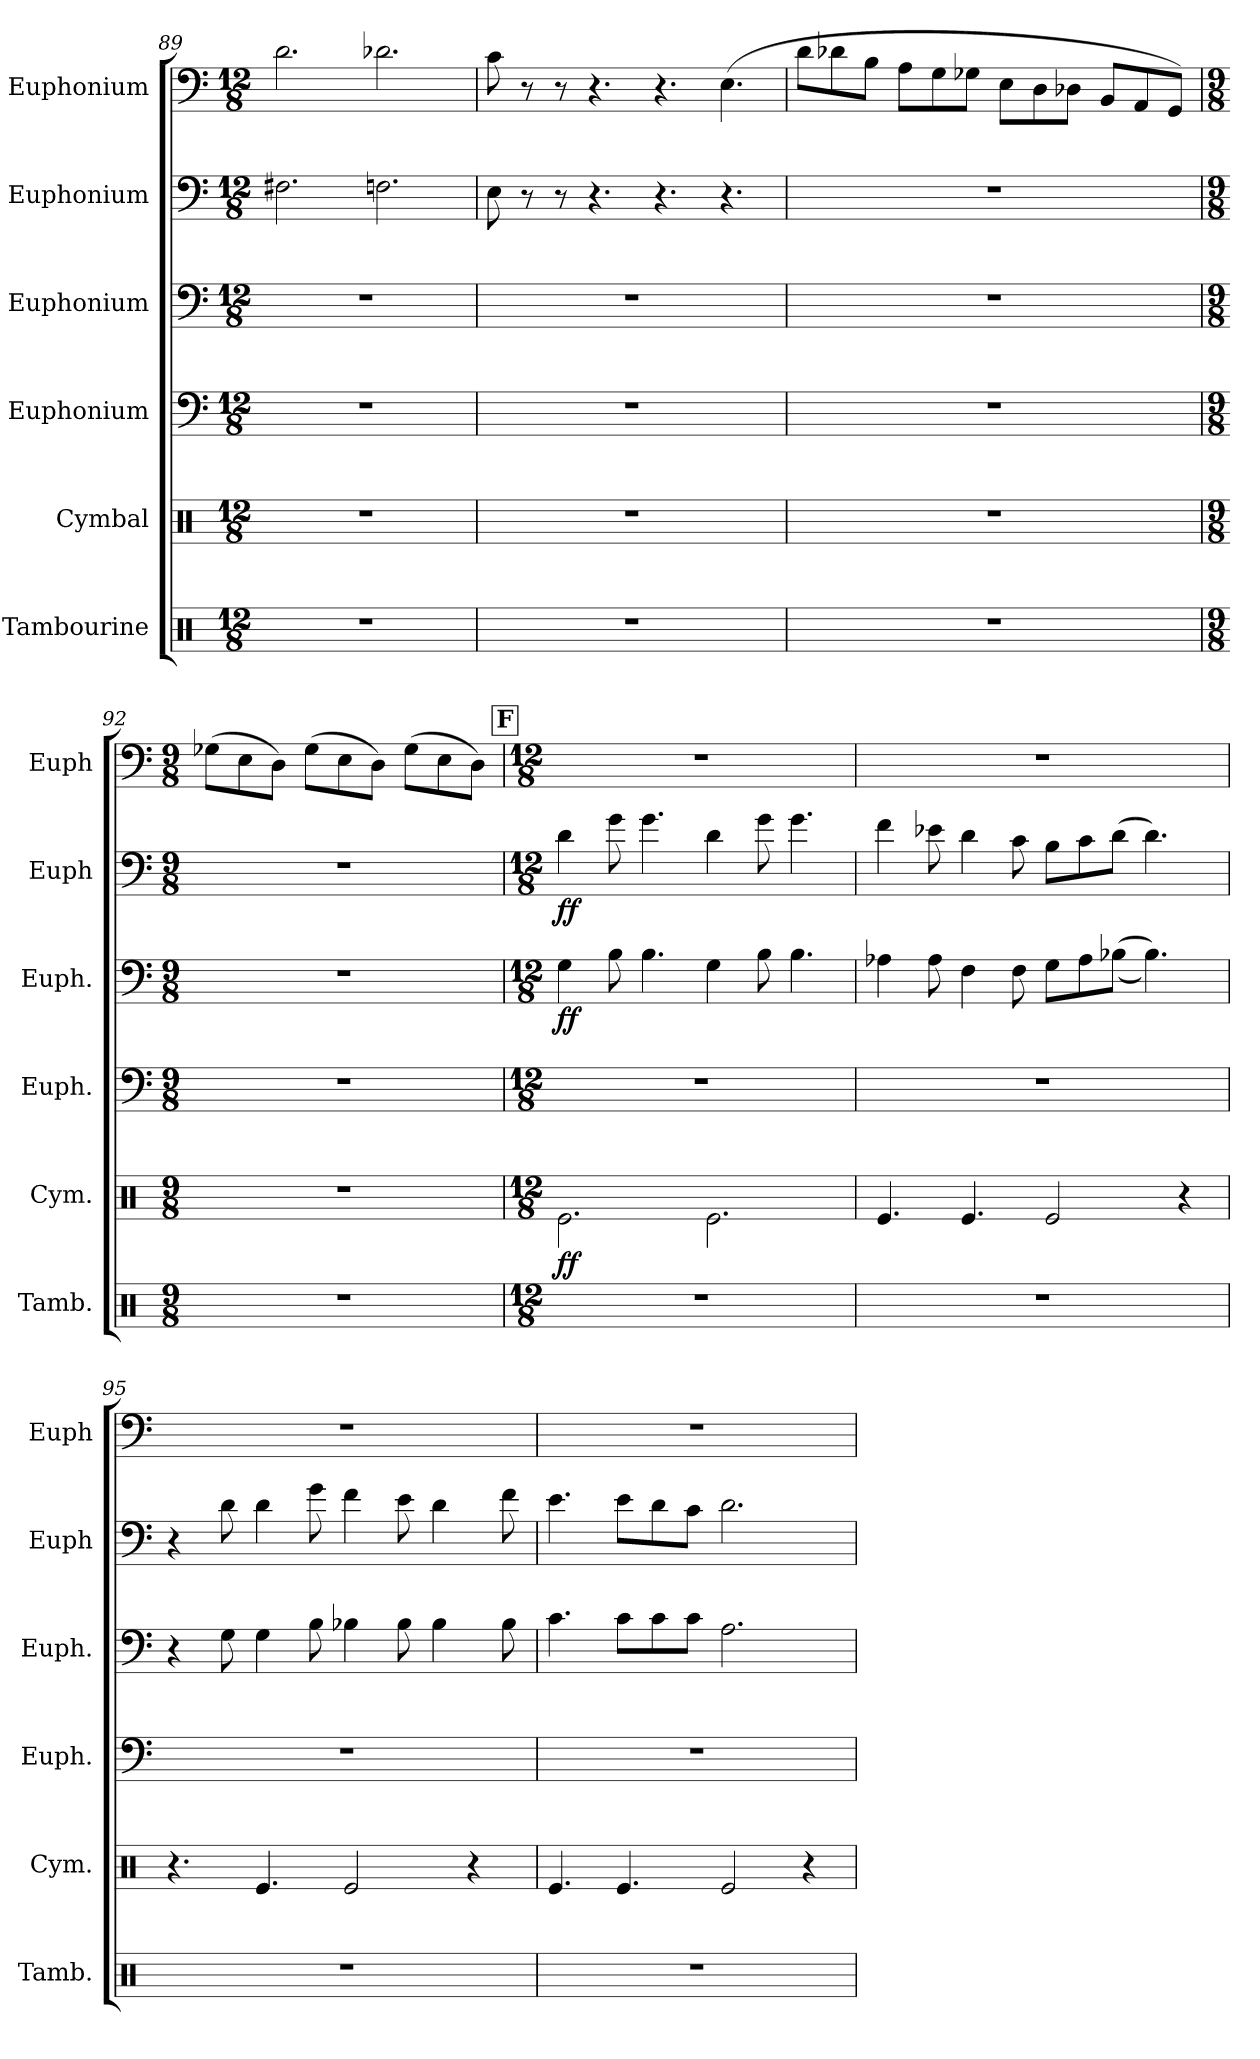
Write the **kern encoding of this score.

**kern	**kern	**dynam	**kern	**kern	**dynam	**kern	**dynam	**kern
*part6	*part5	*part5	*part4	*part3	*part3	*part2	*part2	*part1
*staff6	*staff5	*staff5	*staff4	*staff3	*staff3	*staff2	*staff2	*staff1
*I"Tambourine	*I"Cymbal	*	*I"Euphonium	*I"Euphonium	*	*I"Euphonium	*	*I"Euphonium
*I'Tamb.	*I'Cym.	*	*I'Euph.	*I'Euph.	*	*I'Euph	*	*I'Euph
*clefX	*clefX	*	*clefF4	*clefF4	*	*clefF4	*	*clefF4
*k[]	*k[]	*	*k[]	*k[]	*	*k[]	*	*k[]
*M12/8	*M12/8	*	*M12/8	*M12/8	*	*M12/8	*	*M12/8
=89	=89	=89	=89	=89	=89	=89	=89	=89
1.r	1.r	.	1.r	1.r	.	2.F#X\	.	2.d\
.	.	.	.	.	.	2.Fn\	.	2.d-X\
!!LO:LB:g=z
=90	=90	=90	=90	=90	=90	=90	=90	=90
1.r	1.r	.	1.r	1.r	.	8E\	.	8c\
.	.	.	.	.	.	8r	.	8r
.	.	.	.	.	.	8r	.	8r
.	.	.	.	.	.	4.r	.	4.r
.	.	.	.	.	.	4.r	.	4.r
.	.	.	.	.	.	4.r	.	(>4.E\
=91	=91	=91	=91	=91	=91	=91	=91	=91
1.r	1.r	.	1.r	1.r	.	1.r	.	8d\L
.	.	.	.	.	.	.	.	8d-X\
.	.	.	.	.	.	.	.	8B\J
.	.	.	.	.	.	.	.	8A\L
.	.	.	.	.	.	.	.	8G\
.	.	.	.	.	.	.	.	8G-X\J
.	.	.	.	.	.	.	.	8E\L
.	.	.	.	.	.	.	.	8D\
.	.	.	.	.	.	.	.	8D-X\J
.	.	.	.	.	.	.	.	8BB/L
.	.	.	.	.	.	.	.	8AA/
.	.	.	.	.	.	.	.	8GG/J)
=92	=92	=92	=92	=92	=92	=92	=92	=92
*M9/8	*M9/8	*	*M9/8	*M9/8	*	*M9/8	*	*M9/8
8%9r	8%9r	.	8%9r	8%9r	.	8%9r	.	(>8G-X\L
.	.	.	.	.	.	.	.	8E\
.	.	.	.	.	.	.	.	8D\J)
.	.	.	.	.	.	.	.	(>8G-\L
.	.	.	.	.	.	.	.	8E\
.	.	.	.	.	.	.	.	8D\J)
.	.	.	.	.	.	.	.	(>8G-\L
.	.	.	.	.	.	.	.	8E\
.	.	.	.	.	.	.	.	8D\J)
!!LO:PB:g=z
!!LO:REH:place=s1:a:B:fs=14:t=F
=93	=93	=93	=93	=93	=93	=93	=93	=93
*M12/8	*M12/8	*	*M12/8	*M12/8	*	*M12/8	*	*M12/8
!	!	!LO:DY:b	!	!	!LO:DY:b	!	!LO:DY:b	!
1.r	2.Re\	ff	1.r	4G\	ff	4d\	ff	1.r
.	.	.	.	8B\	.	8g\	.	.
.	.	.	.	4.B\	.	4.g\	.	.
.	2.Re\	.	.	4G\	.	4d\	.	.
.	.	.	.	8B\	.	8g\	.	.
.	.	.	.	4.B\	.	4.g\	.	.
=94	=94	=94	=94	=94	=94	=94	=94	=94
1.r	4.Re/	.	1.r	4A-X\	.	4f\	.	1.r
.	.	.	.	8A-\	.	8e-X\	.	.
.	4.Re/	.	.	4F\	.	4d\	.	.
.	.	.	.	8F\	.	8c\	.	.
.	2Re/	.	.	8G\L	.	8B\L	.	.
.	.	.	.	8A-\	.	8c\	.	.
.	.	.	.	(>(>8B-X\J	.	(>8d\J	.	.
.	.	.	.	4.B-\))	.	4.d\)	.	.
.	4r	.	.	.	.	.	.	.
=95	=95	=95	=95	=95	=95	=95	=95	=95
1.r	4.r	.	1.r	4r	.	4r	.	1.r
.	.	.	.	8G\	.	8d\	.	.
.	4.Re/	.	.	4G\	.	4d\	.	.
.	.	.	.	8B\	.	8g\	.	.
.	2Re/	.	.	4B-X\	.	4f\	.	.
.	.	.	.	8B-\	.	8e\	.	.
.	.	.	.	4B-\	.	4d\	.	.
.	4r	.	.	.	.	.	.	.
.	.	.	.	8B-\	.	8f\	.	.
!!LO:LB:g=z
=96	=96	=96	=96	=96	=96	=96	=96	=96
1.r	4.Re/	.	1.r	4.c\	.	4.e\	.	1.r
.	4.Re/	.	.	8c\L	.	8e\L	.	.
.	.	.	.	8c\	.	8d\	.	.
.	.	.	.	8c\J	.	8c\J	.	.
.	2Re/	.	.	2.A\	.	2.d\	.	.
.	4r	.	.	.	.	.	.	.
=	=	=	=	=	=	=	=	=
*-	*-	*-	*-	*-	*-	*-	*-	*-
